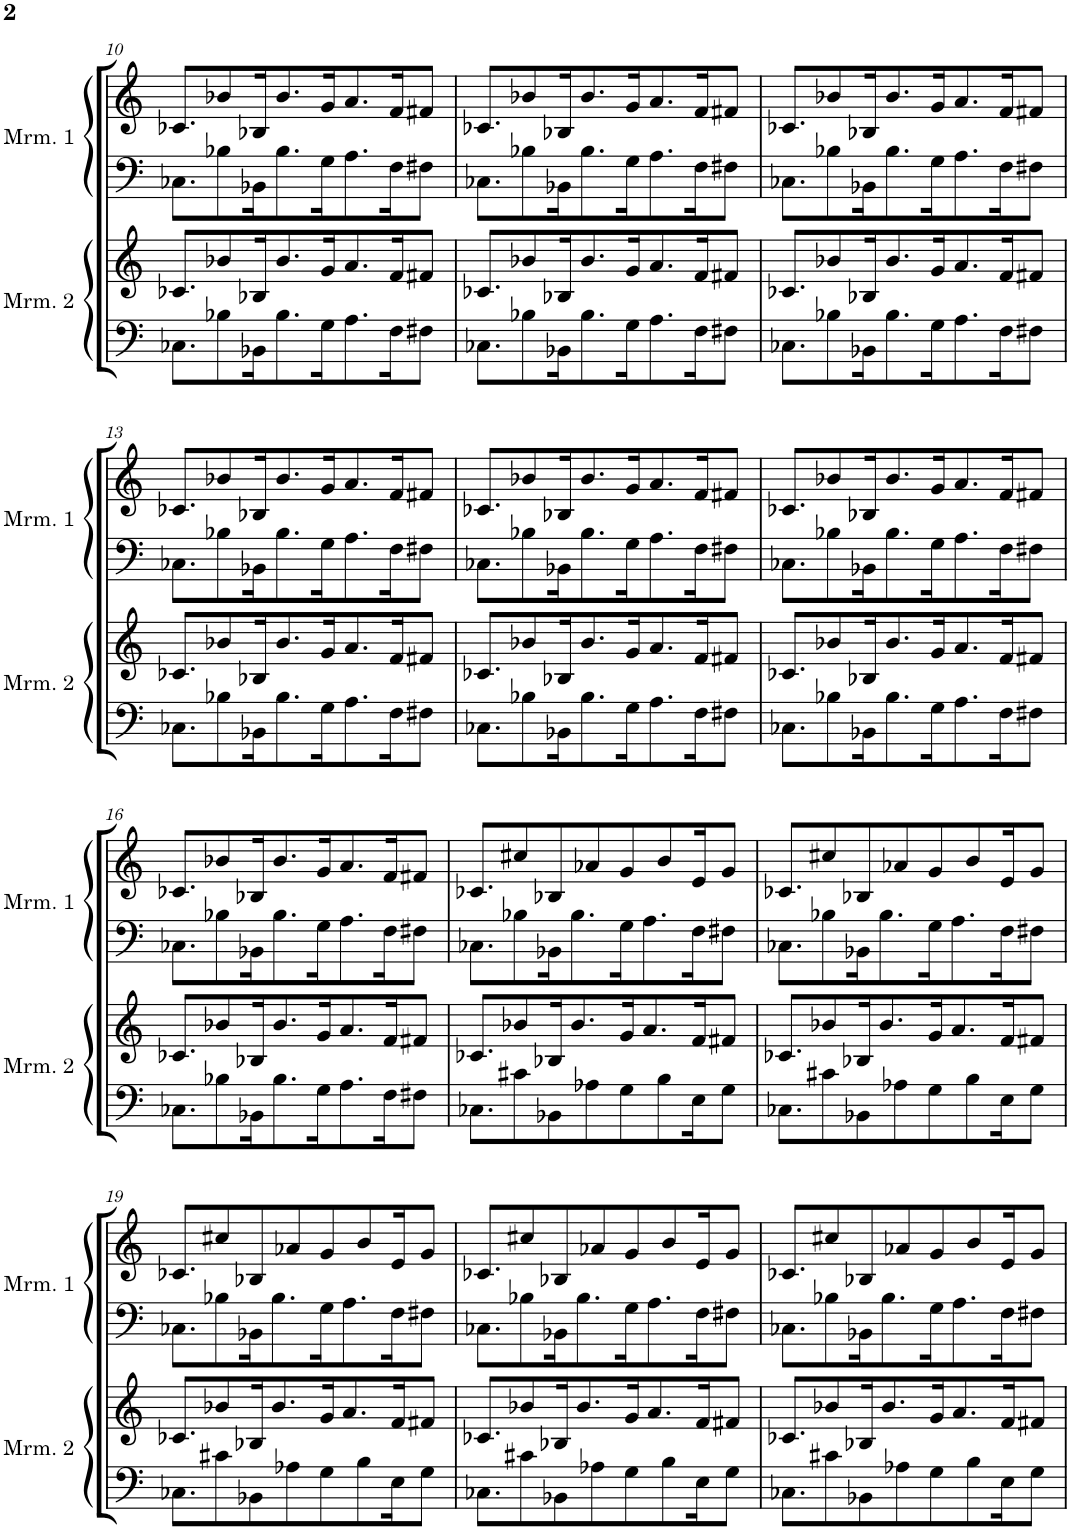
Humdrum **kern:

**kern	**kern	**kern	**kern
*part4	*part3	*part2	*part1
*staff4	*staff3	*staff2	*staff1
*I"Marimba 2	*I"Marimba 2	*I"Marimba 1	*I"Marimba 1
*I'Mrm. 2	*I'Mrm. 2	*I'Mrm. 1	*I'Mrm. 1
!!LO:PB:g=z
*clefF4	*clefG2	*clefF4	*clefG2
*k[]	*k[]	*k[]	*k[]
*M4/4	*M4/4	*M4/4	*M4/4
=10	=10	=10	=10
8.C-X\L	8.c-X/L	8.C-X\L	8.c-X/L
8B-X\	8b-X/	8B-X\	8b-X/
16BB-X\K	16B-X/K	16BB-X\K	16B-X/K
8.B-\	8.b-/	8.B-\	8.b-/
16G\K	16g/K	16G\K	16g/K
8.A\	8.a/	8.A\	8.a/
16F\K	16f/K	16F\K	16f/K
8F#X\J	8f#X/J	8F#X\J	8f#X/J
=11	=11	=11	=11
8.C-X\L	8.c-X/L	8.C-X\L	8.c-X/L
8B-X\	8b-X/	8B-X\	8b-X/
16BB-X\K	16B-X/K	16BB-X\K	16B-X/K
8.B-\	8.b-/	8.B-\	8.b-/
16G\K	16g/K	16G\K	16g/K
8.A\	8.a/	8.A\	8.a/
16F\K	16f/K	16F\K	16f/K
8F#X\J	8f#X/J	8F#X\J	8f#X/J
=12	=12	=12	=12
8.C-X\L	8.c-X/L	8.C-X\L	8.c-X/L
8B-X\	8b-X/	8B-X\	8b-X/
16BB-X\K	16B-X/K	16BB-X\K	16B-X/K
8.B-\	8.b-/	8.B-\	8.b-/
16G\K	16g/K	16G\K	16g/K
8.A\	8.a/	8.A\	8.a/
16F\K	16f/K	16F\K	16f/K
8F#X\J	8f#X/J	8F#X\J	8f#X/J
!!LO:LB:g=z
=13	=13	=13	=13
8.C-X\L	8.c-X/L	8.C-X\L	8.c-X/L
8B-X\	8b-X/	8B-X\	8b-X/
16BB-X\K	16B-X/K	16BB-X\K	16B-X/K
8.B-\	8.b-/	8.B-\	8.b-/
16G\K	16g/K	16G\K	16g/K
8.A\	8.a/	8.A\	8.a/
16F\K	16f/K	16F\K	16f/K
8F#X\J	8f#X/J	8F#X\J	8f#X/J
=14	=14	=14	=14
8.C-X\L	8.c-X/L	8.C-X\L	8.c-X/L
8B-X\	8b-X/	8B-X\	8b-X/
16BB-X\K	16B-X/K	16BB-X\K	16B-X/K
8.B-\	8.b-/	8.B-\	8.b-/
16G\K	16g/K	16G\K	16g/K
8.A\	8.a/	8.A\	8.a/
16F\K	16f/K	16F\K	16f/K
8F#X\J	8f#X/J	8F#X\J	8f#X/J
=15	=15	=15	=15
8.C-X\L	8.c-X/L	8.C-X\L	8.c-X/L
8B-X\	8b-X/	8B-X\	8b-X/
16BB-X\K	16B-X/K	16BB-X\K	16B-X/K
8.B-\	8.b-/	8.B-\	8.b-/
16G\K	16g/K	16G\K	16g/K
8.A\	8.a/	8.A\	8.a/
16F\K	16f/K	16F\K	16f/K
8F#X\J	8f#X/J	8F#X\J	8f#X/J
!!LO:LB:g=z
=16	=16	=16	=16
8.C-X\L	8.c-X/L	8.C-X\L	8.c-X/L
8B-X\	8b-X/	8B-X\	8b-X/
16BB-X\K	16B-X/K	16BB-X\K	16B-X/K
8.B-\	8.b-/	8.B-\	8.b-/
16G\K	16g/K	16G\K	16g/K
8.A\	8.a/	8.A\	8.a/
16F\K	16f/K	16F\K	16f/K
8F#X\J	8f#X/J	8F#X\J	8f#X/J
=17	=17	=17	=17
8.C-X\L	8.c-X/L	8.C-X\L	8.c-X/L
8c#X\	8b-X/	8B-X\	8cc#X/
8BB-X\	16B-X/K	16BB-X\K	8B-X/
.	8.b-/	8.B-\	.
8A-X\	.	.	8a-X/
8G\	16g/K	16G\K	8g/
.	8.a/	8.A\	.
8B\	.	.	8b/
16E\K	16f/K	16F\K	16e/K
8G\J	8f#X/J	8F#X\J	8g/J
=18	=18	=18	=18
8.C-X\L	8.c-X/L	8.C-X\L	8.c-X/L
8c#X\	8b-X/	8B-X\	8cc#X/
8BB-X\	16B-X/K	16BB-X\K	8B-X/
.	8.b-/	8.B-\	.
8A-X\	.	.	8a-X/
8G\	16g/K	16G\K	8g/
.	8.a/	8.A\	.
8B\	.	.	8b/
16E\K	16f/K	16F\K	16e/K
8G\J	8f#X/J	8F#X\J	8g/J
!!LO:LB:g=z
=19	=19	=19	=19
8.C-X\L	8.c-X/L	8.C-X\L	8.c-X/L
8c#X\	8b-X/	8B-X\	8cc#X/
8BB-X\	16B-X/K	16BB-X\K	8B-X/
.	8.b-/	8.B-\	.
8A-X\	.	.	8a-X/
8G\	16g/K	16G\K	8g/
.	8.a/	8.A\	.
8B\	.	.	8b/
16E\K	16f/K	16F\K	16e/K
8G\J	8f#X/J	8F#X\J	8g/J
=20	=20	=20	=20
8.C-X\L	8.c-X/L	8.C-X\L	8.c-X/L
8c#X\	8b-X/	8B-X\	8cc#X/
8BB-X\	16B-X/K	16BB-X\K	8B-X/
.	8.b-/	8.B-\	.
8A-X\	.	.	8a-X/
8G\	16g/K	16G\K	8g/
.	8.a/	8.A\	.
8B\	.	.	8b/
16E\K	16f/K	16F\K	16e/K
8G\J	8f#X/J	8F#X\J	8g/J
=21	=21	=21	=21
8.C-X\L	8.c-X/L	8.C-X\L	8.c-X/L
8c#X\	8b-X/	8B-X\	8cc#X/
8BB-X\	16B-X/K	16BB-X\K	8B-X/
.	8.b-/	8.B-\	.
8A-X\	.	.	8a-X/
8G\	16g/K	16G\K	8g/
.	8.a/	8.A\	.
8B\	.	.	8b/
16E\K	16f/K	16F\K	16e/K
8G\J	8f#X/J	8F#X\J	8g/J
=	=	=	=
*-	*-	*-	*-
